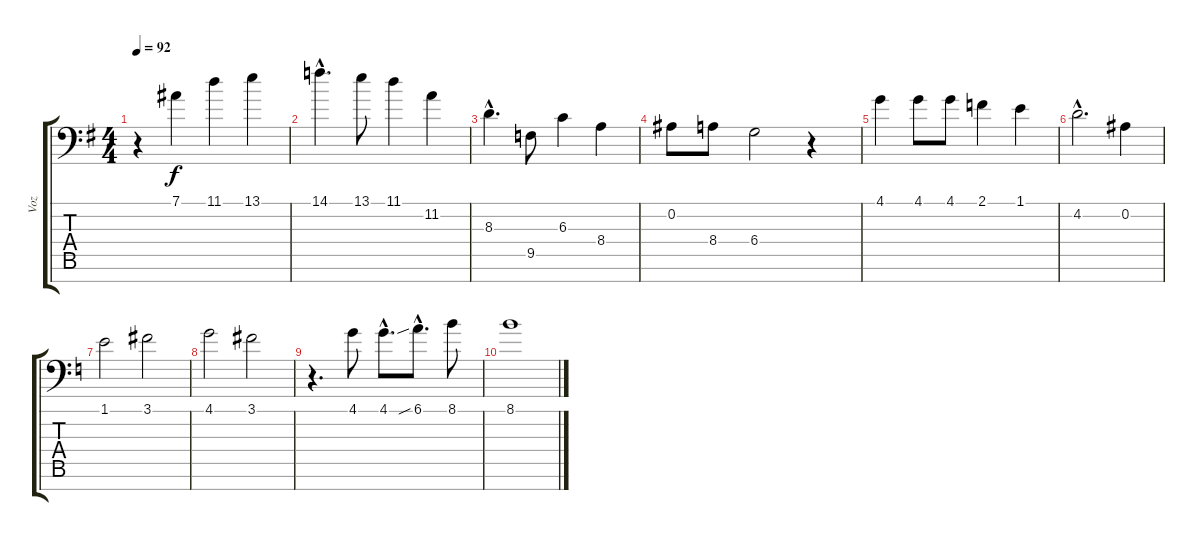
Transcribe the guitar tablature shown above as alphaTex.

\track ("Voz" "Voz") {instrument clarinet}
\staff {score tabs}
\tuning (Eb4 Bb3 Gb3 Db3 Ab2 Eb2 Bb1) {hide}
\ts (4 4)
\tempo 92
\clef f4
\ks g
r.4{dy f} 7.1.4 11.1.4 13.1.4 |
14.1{hac}.4{d} 13.1.8 11.1.4 11.2.4 |
8.3{hac}.4{d} 9.5.8 6.3.4 8.4.4 |
0.2.8 8.4.8 6.4.2 r.4 |
4.1.4 4.1.8 4.1.8 2.1.4 1.1.4 |
4.2{hac}.2{d} 0.2.4 |
\ks c
1.1.2 3.1.2 |
4.1.2 3.1.2 |
r.4{d} 4.1.8 4.1{hac}.8{d} 6.1{sib hac}.8{d} 8.1.8 |
8.1.1
